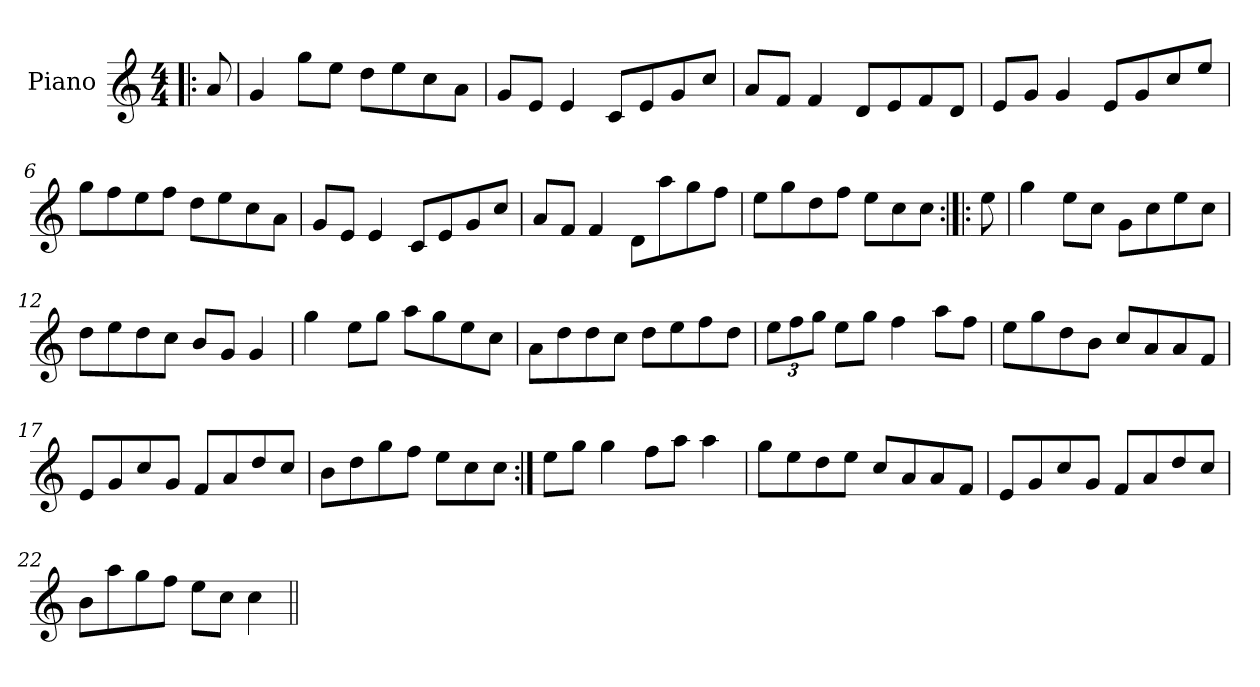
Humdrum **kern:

**kern
*part1
*staff1
*I"Piano
*I'Pno
*clefG2
*k[]
*M4/4
=1!|:
8a/
=2
4g/
8gg\L
8ee\J
8dd\L
8ee\
8cc\
8a\J
=3
8g/L
8e/J
4e/
8c/L
8e/
8g/
8cc/J
=4
8a/L
8f/J
4f/
8d/L
8e/
8f/
8d/J
=5
8e/L
8g/J
4g/
8e/L
8g/
8cc/
8ee/J
!!LO:LB:g=z
=6
8gg\L
8ff\
8ee\
8ff\J
8dd\L
8ee\
8cc\
8a\J
=7
8g/L
8e/J
4e/
8c/L
8e/
8g/
8cc/J
=8
8a/L
8f/J
4f/
8d\L
8aa\
8gg\
8ff\J
=9
8ee\L
8gg\
8dd\
8ff\J
8ee\L
8cc\
8cc\J
=10:|!|:
8ee\
!!LO:LB:g=z
=11
4gg\
8ee\L
8cc\J
8g\L
8cc\
8ee\
8cc\J
=12
8dd\L
8ee\
8dd\
8cc\J
8b/L
8g/J
4g/
=13
4gg\
8ee\L
8gg\J
8aa\L
8gg\
8ee\
8cc\J
=14
8a\L
8dd\
8dd\
8cc\J
8dd\L
8ee\
8ff\
8dd\J
!!LO:LB:g=z
=15
*Xbrackettup
12ee\L
12ff\
12gg\J
8ee\L
8gg\J
4ff\
8aa\L
8ff\J
=16
8ee\L
8gg\
8dd\
8b\J
8cc/L
8a/
8a/
8f/J
=17
8e/L
8g/
8cc/
8g/J
8f/L
8a/
8dd/
8cc/J
=18
8b\L
8dd\
8gg\
8ff\J
8ee\L
8cc\
8cc\J
!!LO:LB:g=z
=19:|!
8ee\L
8gg\J
4gg\
8ff\L
8aa\J
4aa\
=20
8gg\L
8ee\
8dd\
8ee\J
8cc/L
8a/
8a/
8f/J
=21
8e/L
8g/
8cc/
8g/J
8f/L
8a/
8dd/
8cc/J
=22
8b\L
8aa\
8gg\
8ff\J
8ee\L
8cc\J
4cc\
=||
*-
